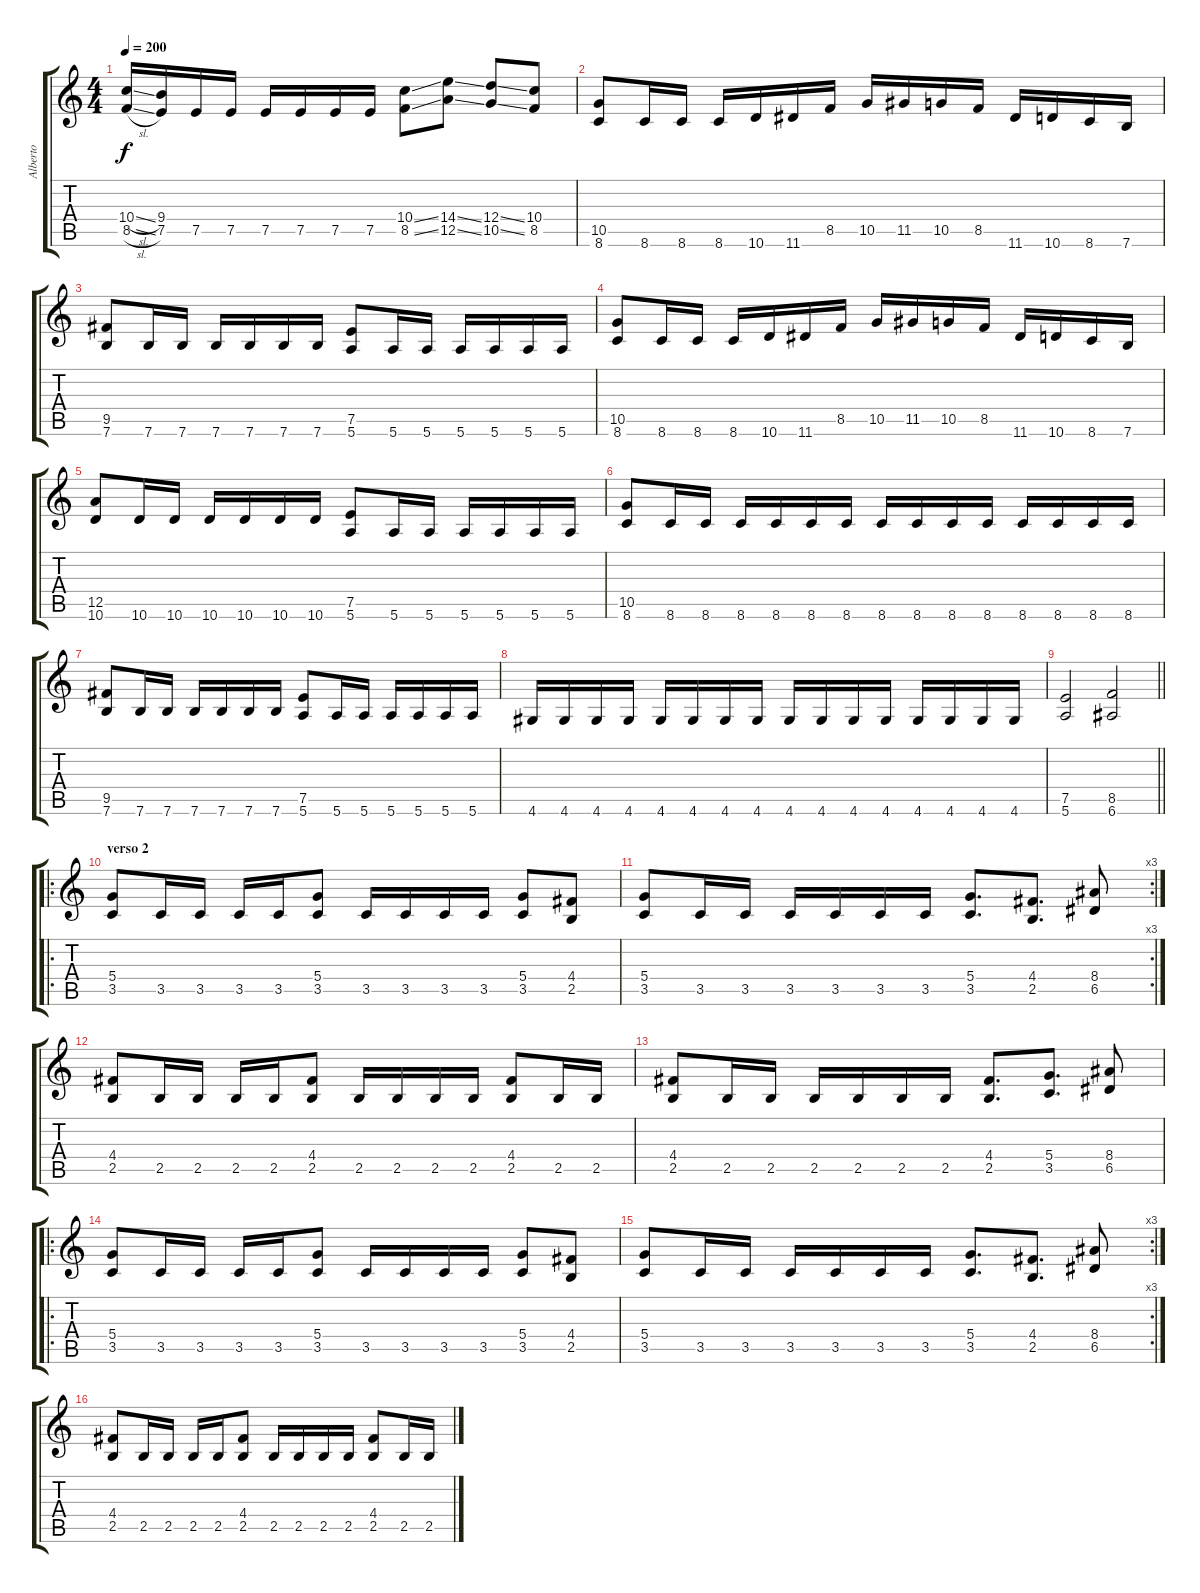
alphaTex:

\track ("Alberto" "Alberto") {instrument overdrivenguitar}
\staff {score tabs}
\tuning (E4 B3 G3 D3 A2 E2) {hide}
\ts (4 4)
\tempo 200
\clef g2
\ks c
(10.4{sl} 8.5{sl}).16{dy f} (9.4 7.5).16 7.5.16 7.5.16 7.5.16 7.5.16 7.5.16 7.5.16 (10.4{ss} 8.5{ss}).8 (14.4{ss} 12.5{ss}).8 (12.4{ss} 10.5{ss}).8 (10.4 8.5).8 |
(10.5 8.6).8 8.6.16 8.6.16 8.6.16 10.6.16 11.6.16 8.5.16 10.5.16 11.5.16 10.5.16 8.5.16 11.6.16 10.6.16 8.6.16 7.6.16 |
(9.5 7.6).8 7.6.16 7.6.16 7.6.16 7.6.16 7.6.16 7.6.16 (7.5 5.6).8 5.6.16 5.6.16 5.6.16 5.6.16 5.6.16 5.6.16 |
(10.5 8.6).8 8.6.16 8.6.16 8.6.16 10.6.16 11.6.16 8.5.16 10.5.16 11.5.16 10.5.16 8.5.16 11.6.16 10.6.16 8.6.16 7.6.16 |
(12.5 10.6).8 10.6.16 10.6.16 10.6.16 10.6.16 10.6.16 10.6.16 (7.5 5.6).8 5.6.16 5.6.16 5.6.16 5.6.16 5.6.16 5.6.16 |
(10.5 8.6).8 8.6.16 8.6.16 8.6.16 8.6.16 8.6.16 8.6.16 8.6.16 8.6.16 8.6.16 8.6.16 8.6.16 8.6.16 8.6.16 8.6.16 |
(9.5 7.6).8 7.6.16 7.6.16 7.6.16 7.6.16 7.6.16 7.6.16 (7.5 5.6).8 5.6.16 5.6.16 5.6.16 5.6.16 5.6.16 5.6.16 |
4.6.16 4.6.16 4.6.16 4.6.16 4.6.16 4.6.16 4.6.16 4.6.16 4.6.16 4.6.16 4.6.16 4.6.16 4.6.16 4.6.16 4.6.16 4.6.16 |
\barLineRight lightlight
(7.5 5.6).2 (8.5 6.6).2 |
\ro
\section ("" "verso 2")
(5.4 3.5).8 3.5.16 3.5.16 3.5.16 3.5.16 (5.4 3.5).8 3.5.16 3.5.16 3.5.16 3.5.16 (5.4 3.5).8 (4.4 2.5).8 |
\rc 3
(5.4 3.5).8 3.5.16 3.5.16 3.5.16 3.5.16 3.5.16 3.5.16 (5.4 3.5).8{d} (4.4 2.5).8{d} (8.4 6.5).8 |
(4.4 2.5).8 2.5.16 2.5.16 2.5.16 2.5.16 (4.4 2.5).8 2.5.16 2.5.16 2.5.16 2.5.16 (4.4 2.5).8 2.5.16 2.5.16 |
(4.4 2.5).8 2.5.16 2.5.16 2.5.16 2.5.16 2.5.16 2.5.16 (4.4 2.5).8{d} (5.4 3.5).8{d} (8.4 6.5).8 |
\ro
(5.4 3.5).8 3.5.16 3.5.16 3.5.16 3.5.16 (5.4 3.5).8 3.5.16 3.5.16 3.5.16 3.5.16 (5.4 3.5).8 (4.4 2.5).8 |
\rc 3
(5.4 3.5).8 3.5.16 3.5.16 3.5.16 3.5.16 3.5.16 3.5.16 (5.4 3.5).8{d} (4.4 2.5).8{d} (8.4 6.5).8 |
(4.4 2.5).8 2.5.16 2.5.16 2.5.16 2.5.16 (4.4 2.5).8 2.5.16 2.5.16 2.5.16 2.5.16 (4.4 2.5).8 2.5.16 2.5.16
